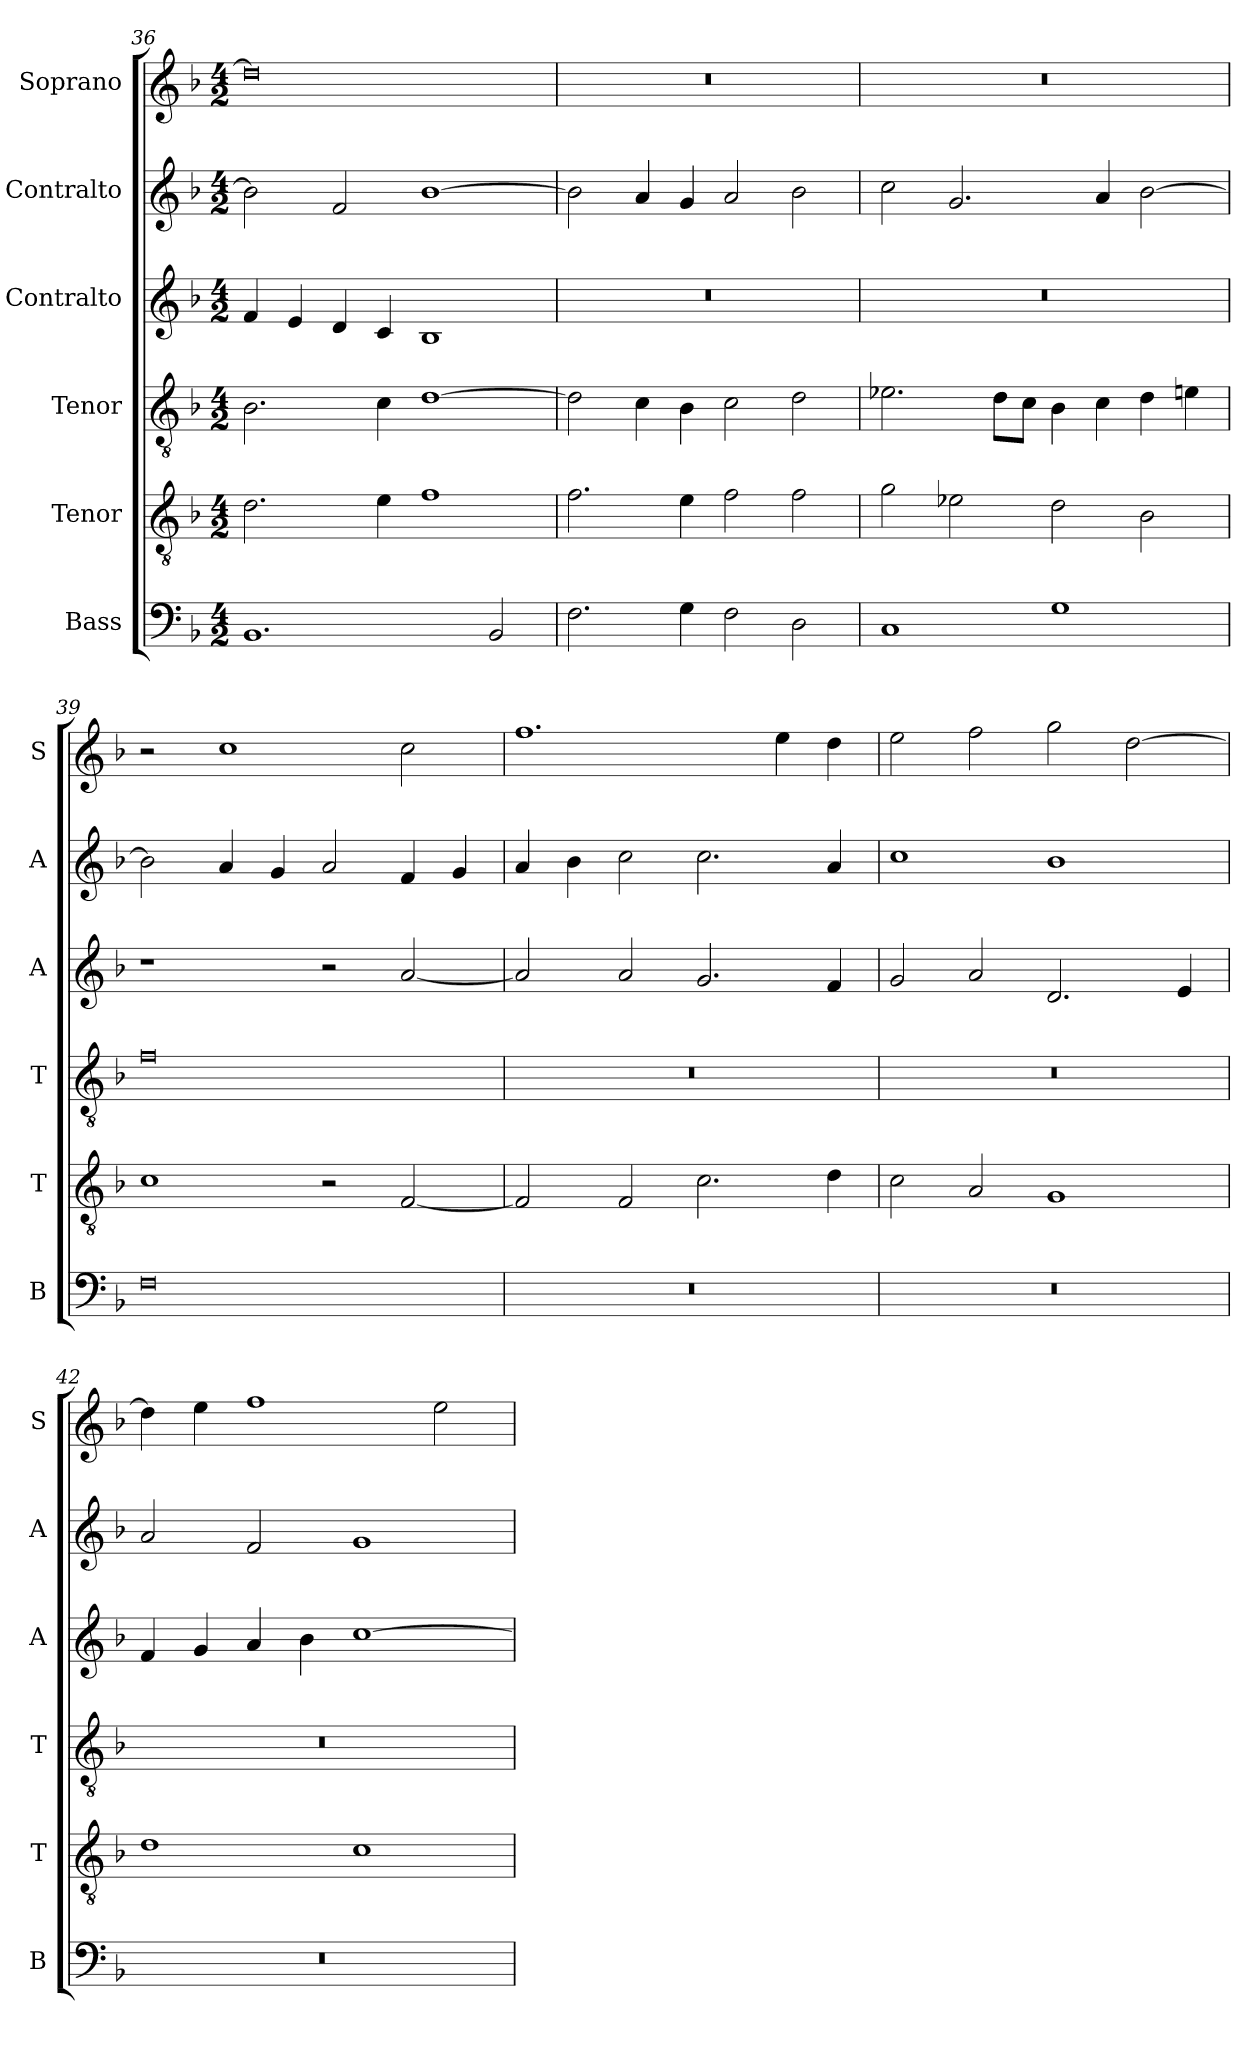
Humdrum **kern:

**kern	**kern	**kern	**kern	**kern	**kern
*part6	*part5	*part4	*part3	*part2	*part1
*staff6	*staff5	*staff4	*staff3	*staff2	*staff1
*I"Bass	*I"Tenor	*I"Tenor	*I"Contralto	*I"Contralto	*I"Soprano
*I'B	*I'T	*I'T	*I'A	*I'A	*I'S
*clefF4	*clefGv2	*clefGv2	*clefG2	*clefG2	*clefG2
*k[b-]	*k[b-]	*k[b-]	*k[b-]	*k[b-]	*k[b-]
*G:dor	*G:dor	*G:dor	*G:dor	*G:dor	*G:dor
*M4/2	*M4/2	*M4/2	*M4/2	*M4/2	*M4/2
=36	=36	=36	=36	=36	=36
1.BB-	2.d	2.B-	4f	2b-]	0dd]
.	.	.	4e	.	.
.	.	.	4d	2f	.
.	4e	4c	4c	.	.
.	1f	[1d	1B-	[1b-	.
2BB-	.	.	.	.	.
=37	=37	=37	=37	=37	=37
2.F	2.f	2d]	0r	2b-]	0r
.	.	4c	.	4a	.
4G	4e	4B-	.	4g	.
2F	2f	2c	.	2a	.
2D	2f	2d	.	2b-	.
=38	=38	=38	=38	=38	=38
1C	2g	2.e-X	0r	2cc	0r
.	2e-X	.	.	2.g	.
.	.	8d\L	.	.	.
.	.	8c\J	.	.	.
1G	2d	4B-	.	.	.
.	.	4c	.	4a	.
.	2B-	4d	.	[2b-	.
.	.	4en	.	.	.
=39	=39	=39	=39	=39	=39
0F	1c	0f	1r	2b-]	2r
.	.	.	.	4a	1cc
.	.	.	.	4g	.
.	2r	.	2r	2a	.
.	[2F	.	[2a	4f	2cc
.	.	.	.	4g	.
=40	=40	=40	=40	=40	=40
0r	2F]	0r	2a]	4a	1.ff
.	.	.	.	4b-	.
.	2F	.	2a	2cc	.
.	2.c	.	2.g	2.cc	.
.	.	.	.	.	4ee
.	4d	.	4f	4a	4dd
=41	=41	=41	=41	=41	=41
0r	2c	0r	2g	1cc	2ee
.	2A	.	2a	.	2ff
.	1G	.	2.d	1b-	2gg
.	.	.	.	.	[2dd
.	.	.	4e	.	.
=42	=42	=42	=42	=42	=42
0r	1d	0r	4f	2a	4dd]
.	.	.	4g	.	4ee
.	.	.	4a	2f	1ff
.	.	.	4b-	.	.
.	1c	.	[1cc	1g	.
.	.	.	.	.	2ee
=	=	=	=	=	=
*-	*-	*-	*-	*-	*-
